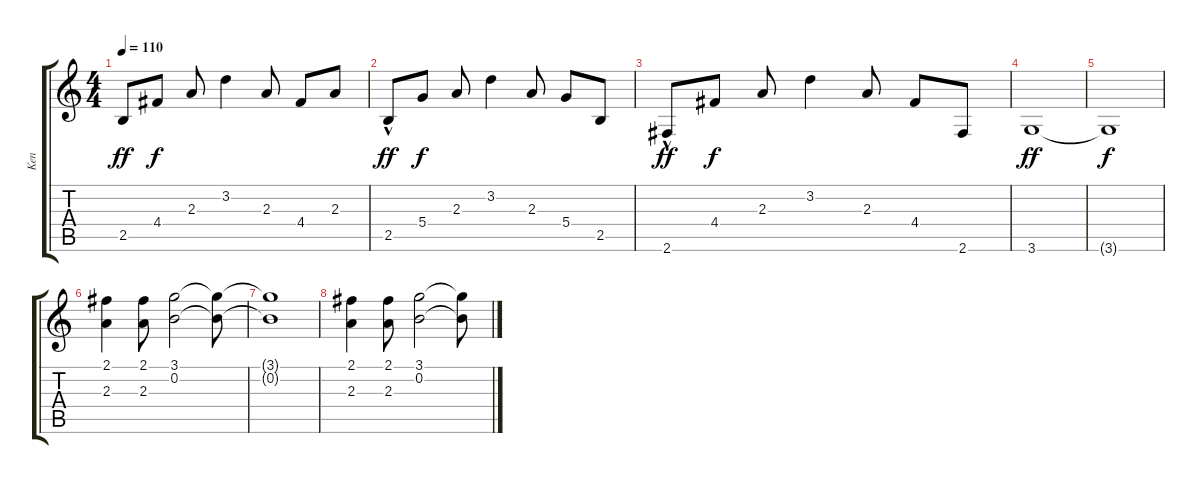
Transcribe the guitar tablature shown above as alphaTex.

\track ("Ken" "Ken") {instrument electricguitarclean}
\staff {score tabs}
\tuning (E4 B3 G3 D3 A2 E2) {hide}
\ts (4 4)
\tempo 110
\clef g2
\ks c
2.5.8{dy ff} 4.4.8{dy f} 2.3.8 3.2.4 2.3.8 4.4.8 2.3.8 |
2.5{hac}.8{dy ff} 5.4.8{dy f} 2.3.8 3.2.4 2.3.8 5.4.8 2.5.8 |
2.6{hac}.8{dy ff} 4.4.8{dy f} 2.3.8 3.2.4 2.3.8 4.4.8 2.6.8 |
3.6.1{dy ff} |
3.6{t}.1{dy f} |
(2.1 2.3).4 (2.1 2.3).8 (3.1 0.2).2 (3.1{t} 0.2{t}).8 |
(3.1{t} 0.2{t}).1 |
(2.1 2.3).4 (2.1 2.3).8 (3.1 0.2).2 (3.1{t} 0.2{t}).8
